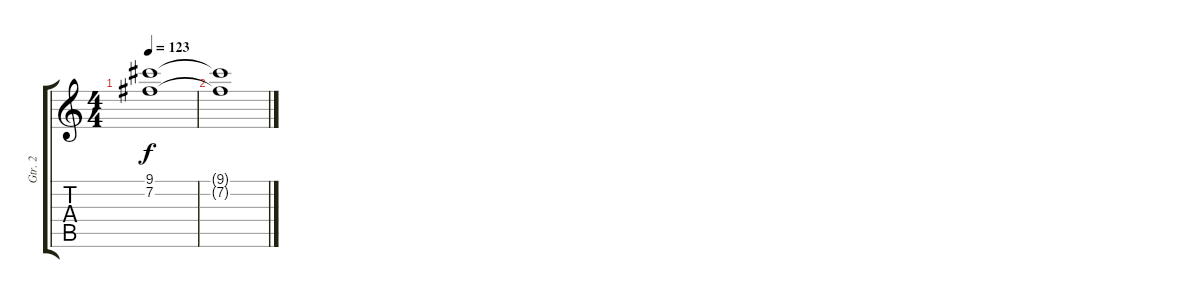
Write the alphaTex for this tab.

\track ("Gtr. 2" "Gtr. 2") {instrument electricguitarclean}
\staff {score tabs}
\tuning (E4 B3 G3 D3 A2 E2) {hide}
\ts (4 4)
\tempo 123
\clef g2
\ks c
(9.1{t} 7.2{t}).1{dy f} |
(9.1{t} 7.2{t}).1
